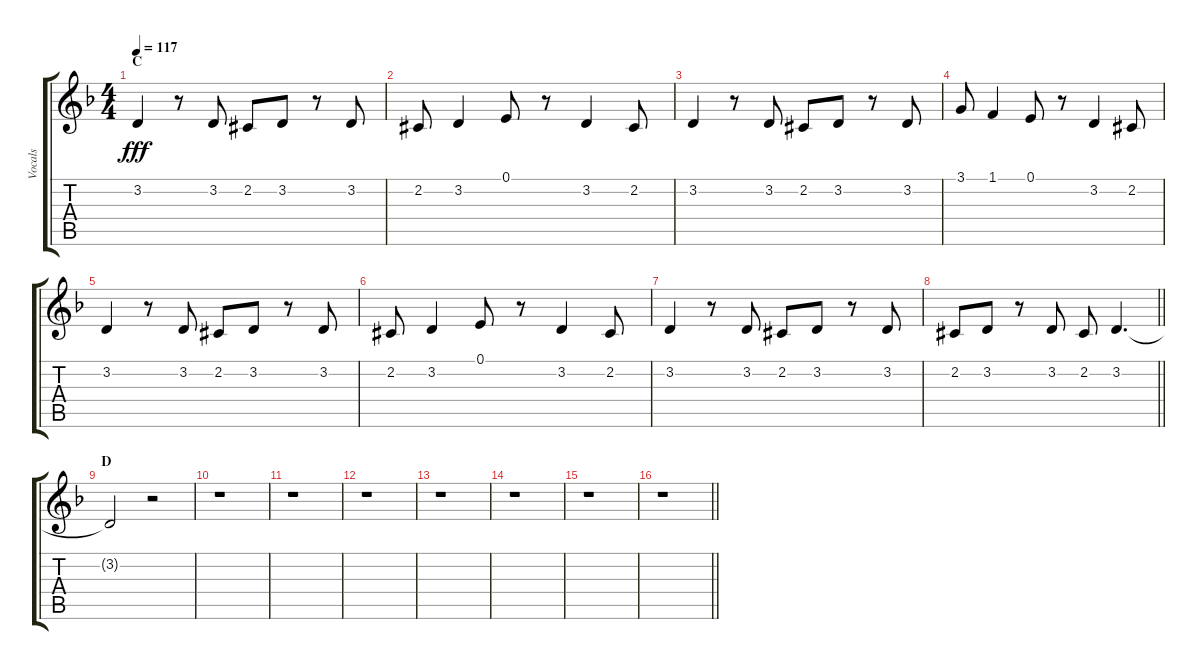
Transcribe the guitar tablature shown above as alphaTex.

\track ("Vocals" "Vocals") {instrument voiceoohs}
\staff {score tabs}
\tuning (E4 B3 G3 D3 A2 E2) {hide}
\ts (4 4)
\section ("" "C")
\tempo 117
\clef g2
\ks f
3.2.4{dy fff} r.8 3.2.8 2.2{acc #}.8 3.2.8 r.8 3.2.8 |
2.2{acc #}.8 3.2.4 0.1.8 r.8 3.2.4 2.2{acc #}.8 |
3.2.4 r.8 3.2.8 2.2{acc #}.8 3.2.8 r.8 3.2.8 |
3.1.8 1.1.4 0.1.8 r.8 3.2.4 2.2{acc #}.8 |
3.2.4 r.8 3.2.8 2.2{acc #}.8 3.2.8 r.8 3.2.8 |
2.2{acc #}.8 3.2.4 0.1.8 r.8 3.2.4 2.2{acc #}.8 |
3.2.4 r.8 3.2.8 2.2{acc #}.8 3.2.8 r.8 3.2.8 |
\barLineRight lightlight
2.2{acc #}.8 3.2.8 r.8 3.2.8 2.2{acc #}.8 3.2.4{d} |
\section ("" "D")
3.2{t}.2 r.2 |
r.1 |
r.1 |
r.1 |
r.1 |
r.1 |
r.1 |
\barLineRight lightlight
r.1
